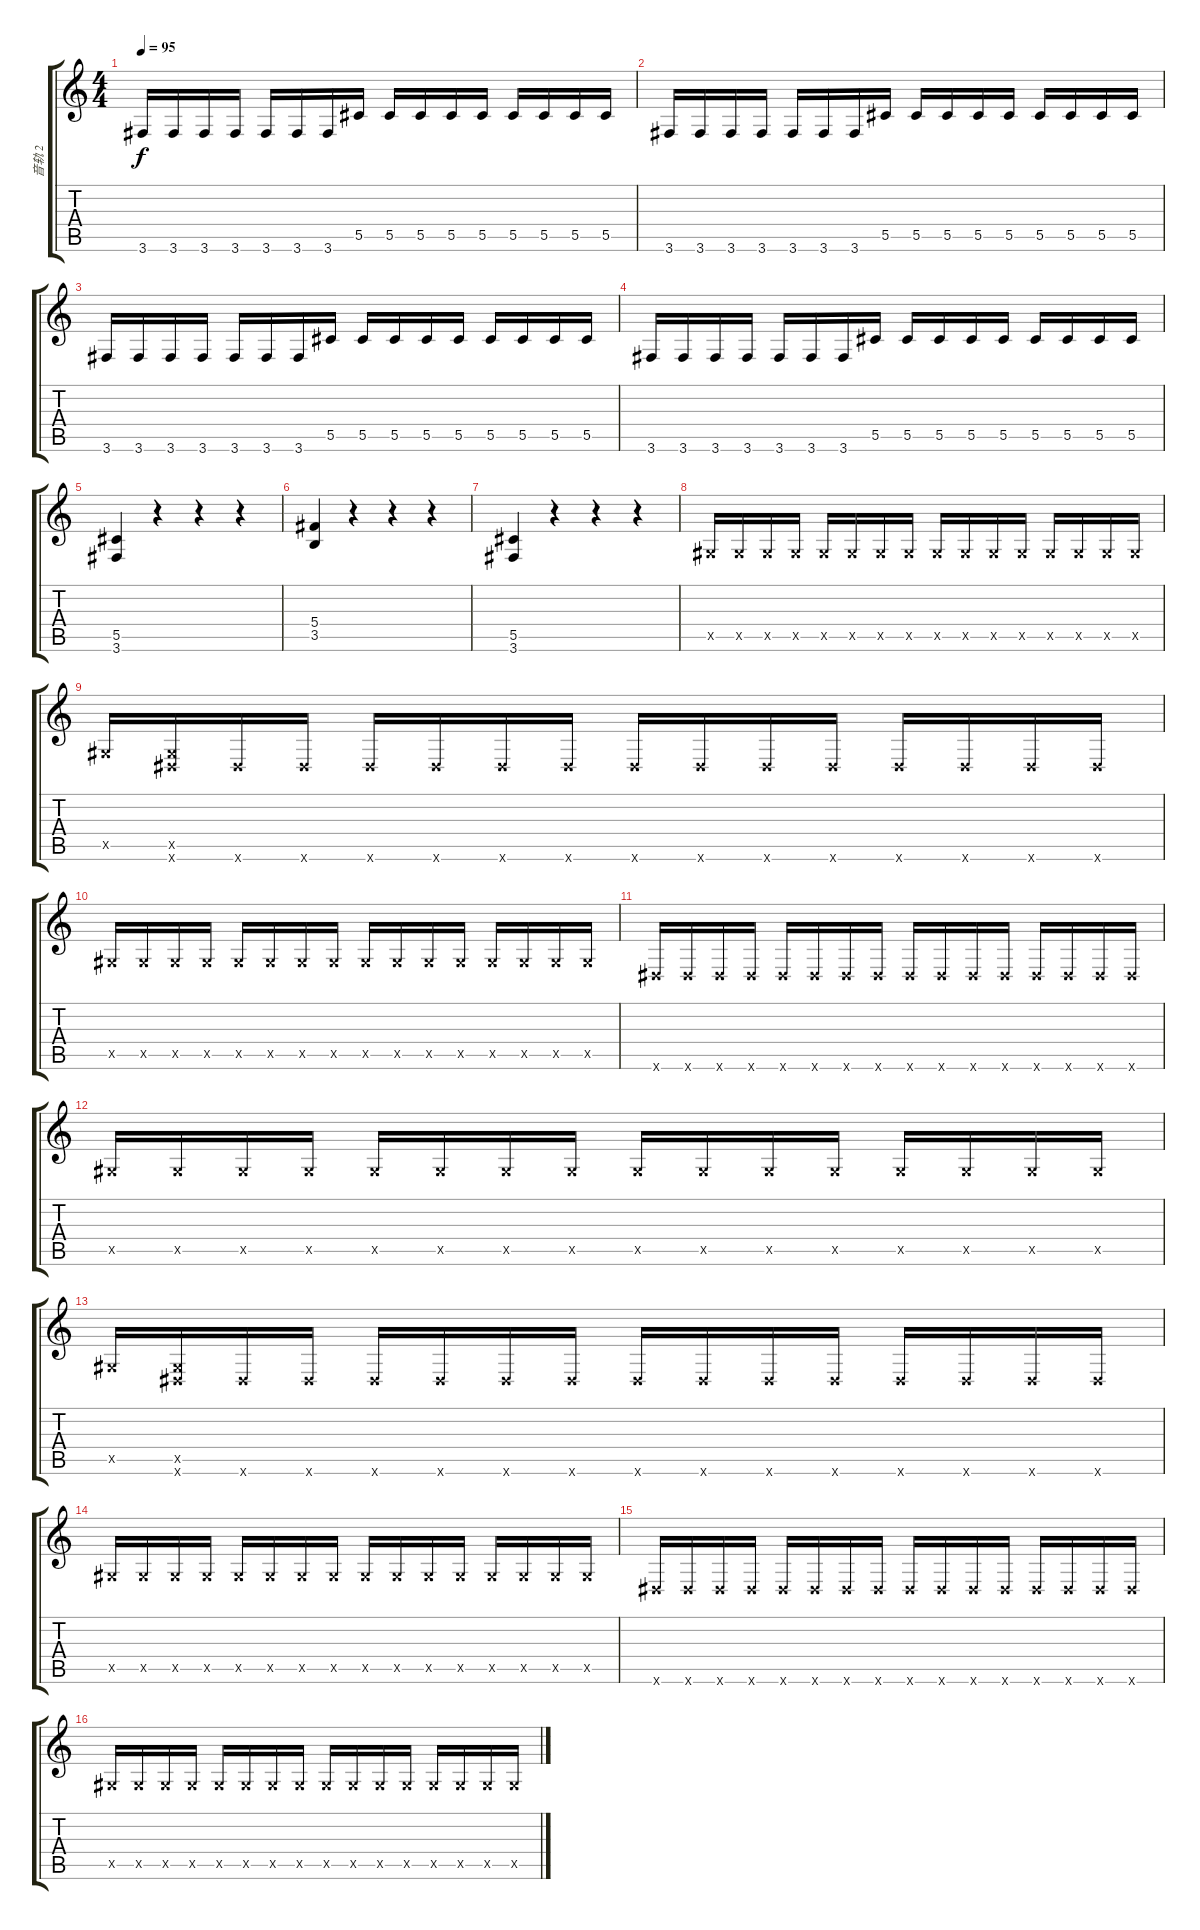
\track ("音轨 2" "音轨 2") {instrument distortionguitar}
\staff {score tabs}
\tuning (Eb4 Bb3 Gb3 Db3 Ab2 Eb2) {hide}
\ts (4 4)
\tempo 95
\clef g2
\ks c
3.6.16{dy f} 3.6.16 3.6.16 3.6.16 3.6.16 3.6.16 3.6.16 5.5.16 5.5.16 5.5.16 5.5.16 5.5.16 5.5.16 5.5.16 5.5.16 5.5.16 |
3.6.16 3.6.16 3.6.16 3.6.16 3.6.16 3.6.16 3.6.16 5.5.16 5.5.16 5.5.16 5.5.16 5.5.16 5.5.16 5.5.16 5.5.16 5.5.16 |
3.6.16 3.6.16 3.6.16 3.6.16 3.6.16 3.6.16 3.6.16 5.5.16 5.5.16 5.5.16 5.5.16 5.5.16 5.5.16 5.5.16 5.5.16 5.5.16 |
3.6.16 3.6.16 3.6.16 3.6.16 3.6.16 3.6.16 3.6.16 5.5.16 5.5.16 5.5.16 5.5.16 5.5.16 5.5.16 5.5.16 5.5.16 5.5.16 |
(5.5 3.6).4 r.4 r.4 r.4 |
(5.4 3.5).4 r.4 r.4 r.4 |
(5.5 3.6).4 r.4 r.4 r.4 |
0.5{x}.16 0.5{x}.16 0.5{x}.16 0.5{x}.16 0.5{x}.16 0.5{x}.16 0.5{x}.16 0.5{x}.16 0.5{x}.16 0.5{x}.16 0.5{x}.16 0.5{x}.16 0.5{x}.16 0.5{x}.16 0.5{x}.16 0.5{x}.16 |
0.5{x}.16 (0.5{x} 0.6{x}).16 0.6{x}.16 0.6{x}.16 0.6{x}.16 0.6{x}.16 0.6{x}.16 0.6{x}.16 0.6{x}.16 0.6{x}.16 0.6{x}.16 0.6{x}.16 0.6{x}.16 0.6{x}.16 0.6{x}.16 0.6{x}.16 |
0.5{x}.16 0.5{x}.16 0.5{x}.16 0.5{x}.16 0.5{x}.16 0.5{x}.16 0.5{x}.16 0.5{x}.16 0.5{x}.16 0.5{x}.16 0.5{x}.16 0.5{x}.16 0.5{x}.16 0.5{x}.16 0.5{x}.16 0.5{x}.16 |
0.6{x}.16 0.6{x}.16 0.6{x}.16 0.6{x}.16 0.6{x}.16 0.6{x}.16 0.6{x}.16 0.6{x}.16 0.6{x}.16 0.6{x}.16 0.6{x}.16 0.6{x}.16 0.6{x}.16 0.6{x}.16 0.6{x}.16 0.6{x}.16 |
0.5{x}.16 0.5{x}.16 0.5{x}.16 0.5{x}.16 0.5{x}.16 0.5{x}.16 0.5{x}.16 0.5{x}.16 0.5{x}.16 0.5{x}.16 0.5{x}.16 0.5{x}.16 0.5{x}.16 0.5{x}.16 0.5{x}.16 0.5{x}.16 |
0.5{x}.16 (0.5{x} 0.6{x}).16 0.6{x}.16 0.6{x}.16 0.6{x}.16 0.6{x}.16 0.6{x}.16 0.6{x}.16 0.6{x}.16 0.6{x}.16 0.6{x}.16 0.6{x}.16 0.6{x}.16 0.6{x}.16 0.6{x}.16 0.6{x}.16 |
0.5{x}.16 0.5{x}.16 0.5{x}.16 0.5{x}.16 0.5{x}.16 0.5{x}.16 0.5{x}.16 0.5{x}.16 0.5{x}.16 0.5{x}.16 0.5{x}.16 0.5{x}.16 0.5{x}.16 0.5{x}.16 0.5{x}.16 0.5{x}.16 |
0.6{x}.16 0.6{x}.16 0.6{x}.16 0.6{x}.16 0.6{x}.16 0.6{x}.16 0.6{x}.16 0.6{x}.16 0.6{x}.16 0.6{x}.16 0.6{x}.16 0.6{x}.16 0.6{x}.16 0.6{x}.16 0.6{x}.16 0.6{x}.16 |
0.5{x}.16 0.5{x}.16 0.5{x}.16 0.5{x}.16 0.5{x}.16 0.5{x}.16 0.5{x}.16 0.5{x}.16 0.5{x}.16 0.5{x}.16 0.5{x}.16 0.5{x}.16 0.5{x}.16 0.5{x}.16 0.5{x}.16 0.5{x}.16
